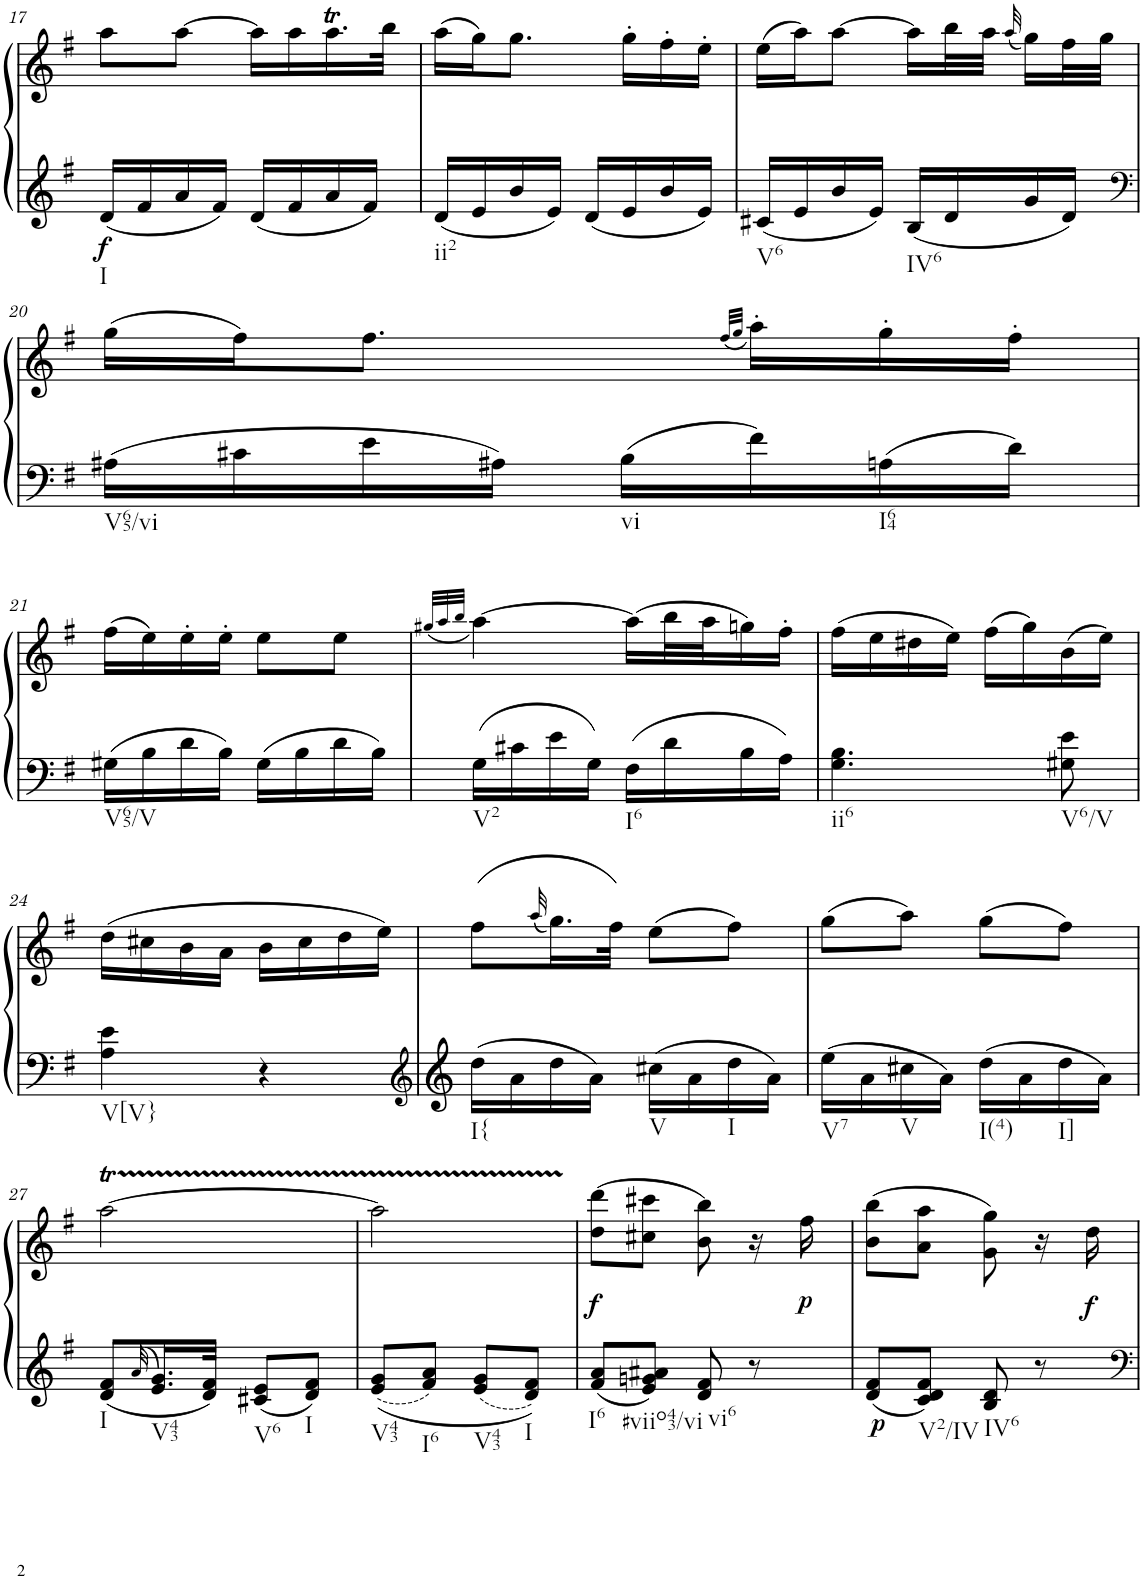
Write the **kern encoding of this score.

**kern	**kern	**dynam
*part1	*part1	*part1
*staff2	*staff1	*staff1/2
*I"Klavier linke Hand	*	*
!!LO:PB:g=z
*clefG2	*clefG2	*
*k[f#]	*k[f#]	*
*M2/4	*M2/4	*
=17	=17	=17
!LO:TX:b:t=I	!	!
!	!	!LO:DY:b=2
16d/LL	8aa\L	f
16f#/	.	.
16a/	[8aa\J	.
16f#/JJ	.	.
16d/LL	16aa\LL]	.
16f#/	16aa\	.
16a/	16.aaT\	.
16f#/JJ	.	.
.	32bb\JJk	.
=18	=18	=18
!LO:TX:b:t=ii2	!	!
16d/LL	(16aa\LL	.
16e/	16gg\J)	.
16b/	8.gg\J	.
16e/JJ	.	.
16d/LL	.	.
16e/	16gg'\LL	.
16b/	16ff#'\	.
16e/JJ	16ee'\JJ	.
=19	=19	=19
!LO:TX:b:t=V6	!	!
16c#X/LL	(16ee\LL	.
16e/	16aa\J)	.
16b/	[8aa\J	.
16e/JJ	.	.
!LO:TX:b:t=IV6	!	!
16B/LL	16aa\LL]	.
16d/	32bb\L	.
.	32aa\JJJ	.
.	(32qaa/	.
16g/	16gg\LL)	.
16d/JJ	32ff#\L	.
.	32gg\JJJ	.
!!LO:LB:g=z
=20	=20	=20
*clefF4	*	*
!LO:TX:b:t=V65/vi	!	!
16A#X\LL	(16gg\LL	.
16c#X\	16ff#\J)	.
16e\	8.ff#\J	.
16A#X\JJ	.	.
!LO:TX:b:t=vi	!	!
16B\LL	.	.
.	(32qff#/LLL	.
.	32qgg/JJJ	.
16f#\	16aa'\LL)	.
!LO:TX:b:t=I64	!	!
16An\	16gg'\	.
16d\JJ	16ff#'\JJ	.
!!LO:LB:g=z
=21	=21	=21
!LO:TX:b:t=V65/V	!	!
16G#X\LL	(16ff#\LL	.
16B\	16ee\)	.
16d\	16ee'\	.
16B\JJ	16ee'\JJ	.
16G#\LL	8ee\L	.
16B\	.	.
16d\	8ee\J	.
16B\JJ	.	.
=22	=22	=22
.	(32qgg#X/LLL	.
.	32qaa/	.
.	32qbb/JJJ	.
!LO:TX:b:t=V2	!	!
16G\LL	[4aa\)	.
16c#X\	.	.
16e\	.	.
16G\JJ	.	.
!LO:TX:b:t=I6	!	!
16F#\LL	(16aa\LL]	.
16d\	32bb\L	.
.	32aa\J	.
16B\	16ggn\)	.
16A\JJ	16ff#'\JJ	.
=23	=23	=23
!LO:TX:b:t=ii6	!	!
4.G\ 4.B\	(16ff#\LL	.
.	16ee\	.
.	16dd#X\	.
.	16ee\JJ)	.
.	(16ff#\LL	.
.	16gg\)	.
!LO:TX:b:t=V6/V	!	!
8G#X\ 8e\	(16b\	.
.	16ee\JJ)	.
!!LO:LB:g=z
=24	=24	=24
!LO:TX:b:t=V[V}	!	!
4A\ 4e\	(16dd\LL	.
.	16cc#X\	.
.	16b\	.
.	16a\JJ	.
4r	16b\LL	.
.	16cc#\	.
.	16dd\	.
.	16ee\JJ)	.
=25	=25	=25
*clefG2	*	*
!LO:TX:b:t=I{	!	!
16dd\LL	(8ff#\L	.
16a\	.	.
.	(32qaa/	.
16dd\	16.gg\L)	.
16a\JJ	.	.
.	32ff#\JJk)	.
!LO:TX:b:t=V	!	!
16cc#X\LL	(8ee\L	.
16a\	.	.
!LO:TX:b:t=I	!	!
16dd\	8ff#\J)	.
16a\JJ	.	.
=26	=26	=26
!LO:TX:b:t=V7	!	!
16ee\LL	(8gg\L	.
16a\	.	.
!LO:TX:b:t=V	!	!
16cc#X\	8aa\J)	.
16a\JJ	.	.
!LO:TX:b:t=I(4)	!	!
16dd\LL	(8gg\L	.
16a\	.	.
!LO:TX:b:t=I]	!	!
16dd\	8ff#\J)	.
16a\JJ	.	.
!!LO:LB:g=z
=27	=27	=27
!LO:TX:b:t=I	!	!
8d/ 8f#/L	[2aaT\	.
32qa/	.	.
!LO:TX:b:t=V43	!	!
16.e/ 16.g/L	.	.
32d/ 32f#/JJk	.	.
!LO:TX:b:t=V6	!	!
8c#X/ 8e/L	.	.
!LO:TX:b:t=I	!	!
8d/ 8f#/J	.	.
=28	=28	=28
!LO:TX:b:t=V43	!	!
8e/ 8g/L	2aaTTT\]	.
!LO:TX:b:t=I6	!	!
8f#/ 8a/J	.	.
!LO:TX:b:t=V43	!	!
8e/ 8g/L	.	.
!LO:TX:b:t=I	!	!
8d/ 8f#/J	.	.
=29	=29	=29
!LO:TX:b:t=I6	!	!
!	!	!LO:DY:b
8f#/ 8a/L	(8dd\ 8ddd\L	f
!LO:TX:b:t=#viio43/vi	!	!
8e/ 8gn/ 8a#X/J	8cc#X\ 8ccc#X\J	.
!LO:TX:b:t=vi6	!	!
8d/ 8f#/	8b\ 8bb\)	.
8r	16r	.
!	!	!LO:DY:b
.	16ff#\	p
=30	=30	=30
!	!	!LO:DY:b=2
8d/ 8f#/L	(8b\ 8bb\L	p
!LO:TX:b:t=V2/IV	!	!
8c/ 8d/ 8f#/J	8a\ 8aa\J	.
!LO:TX:b:t=IV6	!	!
8B/ 8d/	8g\ 8gg\)	.
8r	16r	.
!	!	!LO:DY:b
.	16dd\	f
=	=	=
*-	*-	*-
